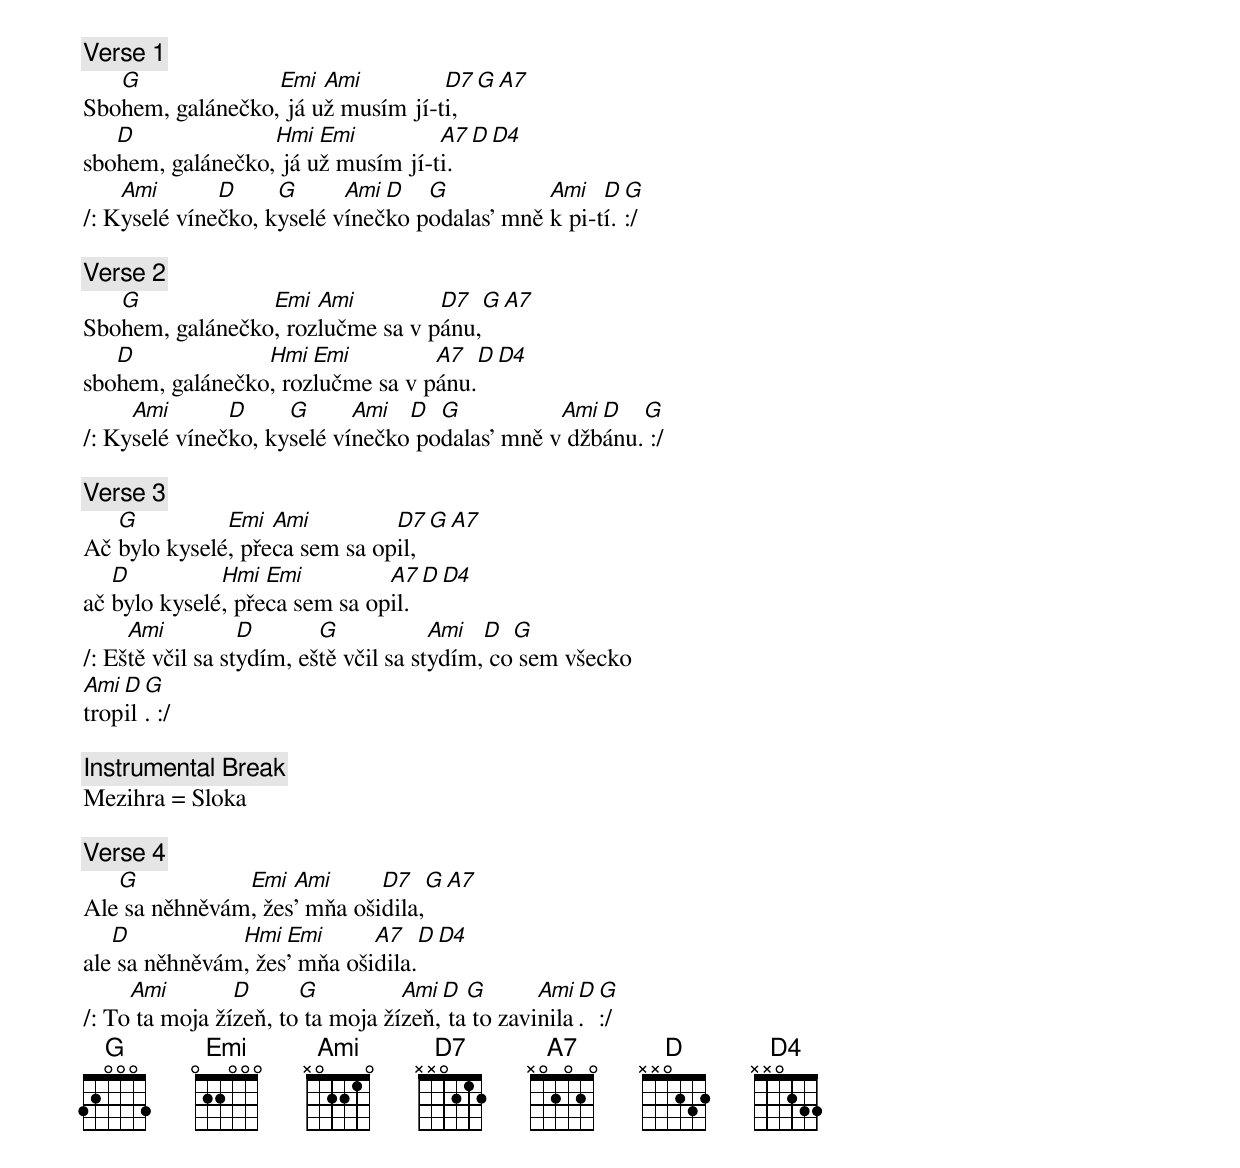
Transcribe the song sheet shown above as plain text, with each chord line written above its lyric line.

[Verse 1]
   G              Emi  Ami         D7   G  A7
Sbohem, galánečko, já už musím jí-ti,
   D              Hmi  Emi         A7   D  D4
sbohem, galánečko, já už musím jí-ti.
    Ami       D     G      Ami D   G           Ami   D  G
/: Kyselé vínečko, kyselé vínečko podalas' mně k pi-tí. :/

[Verse 2]
   G             Emi  Ami         D7   G  A7
Sbohem, galánečko, rozlučme sa v pánu,
   D             Hmi  Emi         A7   D  D4
sbohem, galánečko, rozlučme sa v pánu.
     Ami       D     G      Ami  D  G           Ami D   G
/: Kyselé vínečko, kyselé vínečko podalas' mně v džbánu. :/

[Verse 3]
   G          Emi  Ami         D7   G  A7
Ač bylo kyselé, přeca sem sa opil,
   D          Hmi  Emi         A7   D  D4
ač bylo kyselé, přeca sem sa opil.
     Ami          D       G            Ami  D  G
/: Eště včil sa stydím, eště včil sa stydím, co sem všecko
Ami D G
tropil. :/

[Instrumental Break]
Mezihra = Sloka

[Verse 4]
   G           Emi  Ami      D7   G  A7
Ale sa něhněvám, žes' mňa ošidila,
   D           Hmi  Emi      A7   D  D4
ale sa něhněvám, žes' mňa ošidila.
     Ami        D      G          Ami D  G       Ami D G
/: To ta moja žízeň, to ta moja žízeň, ta to zavinila. :/
